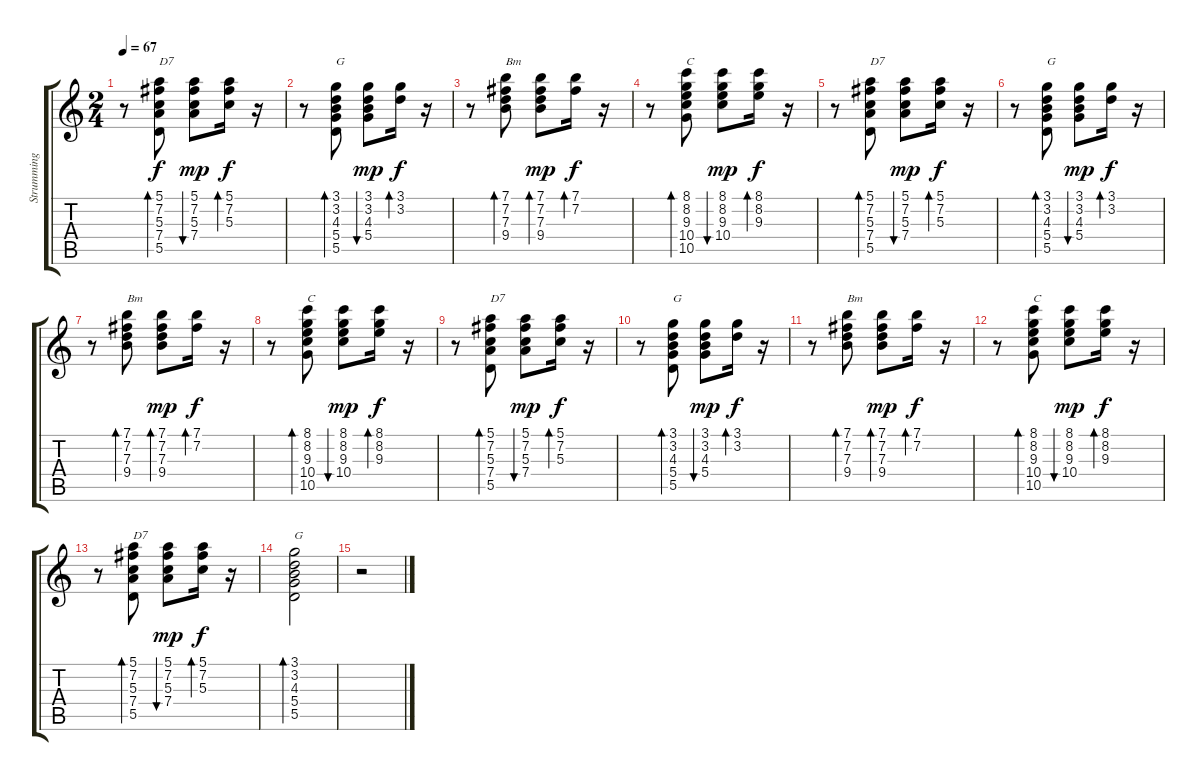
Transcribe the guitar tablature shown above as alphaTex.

\track ("Strumming" "Strumming") {instrument acousticguitarsteel}
\staff {score tabs}
\tuning (E4 B3 G3 D3 A2 E2) {hide}
\ts (2 4)
\tempo 67
\clef g2
\ks c
r.8{dy f} (5.1 7.2 5.3 7.4 5.5).8{bd 30 txt "D7"} (5.1 7.2 5.3 7.4).8{bu 30 dy mp} (5.1 7.2 5.3).16{bd 30 dy f} r.16 |
r.8 (3.1 3.2 4.3 5.4 5.5).8{bd 30 txt "G"} (3.1 3.2 4.3 5.4).8{bu 30 dy mp} (3.1 3.2).16{bd 30 dy f} r.16 |
r.8 (7.1 7.2 7.3 9.4).8{bd 30 txt "Bm"} (7.1 7.2 7.3 9.4).8{bd 30 dy mp} (7.1 7.2).16{bd 30 dy f} r.16 |
r.8 (8.1 8.2 9.3 10.4 10.5).8{bd 30 txt "C"} (8.1 8.2 9.3 10.4).8{bu 30 dy mp} (8.1 8.2 9.3).16{bd 30 dy f} r.16 |
r.8 (5.1 7.2 5.3 7.4 5.5).8{bd 30 txt "D7"} (5.1 7.2 5.3 7.4).8{bu 30 dy mp} (5.1 7.2 5.3).16{bd 30 dy f} r.16 |
r.8 (3.1 3.2 4.3 5.4 5.5).8{bd 30 txt "G"} (3.1 3.2 4.3 5.4).8{bu 30 dy mp} (3.1 3.2).16{bd 30 dy f} r.16 |
r.8 (7.1 7.2 7.3 9.4).8{bd 30 txt "Bm"} (7.1 7.2 7.3 9.4).8{bd 30 dy mp} (7.1 7.2).16{bd 30 dy f} r.16 |
r.8 (8.1 8.2 9.3 10.4 10.5).8{bd 30 txt "C"} (8.1 8.2 9.3 10.4).8{bu 30 dy mp} (8.1 8.2 9.3).16{bd 30 dy f} r.16 |
r.8 (5.1 7.2 5.3 7.4 5.5).8{bd 30 txt "D7"} (5.1 7.2 5.3 7.4).8{bu 30 dy mp} (5.1 7.2 5.3).16{bd 30 dy f} r.16 |
r.8 (3.1 3.2 4.3 5.4 5.5).8{bd 30 txt "G"} (3.1 3.2 4.3 5.4).8{bu 30 dy mp} (3.1 3.2).16{bd 30 dy f} r.16 |
r.8 (7.1 7.2 7.3 9.4).8{bd 30 txt "Bm"} (7.1 7.2 7.3 9.4).8{bd 30 dy mp} (7.1 7.2).16{bd 30 dy f} r.16 |
r.8 (8.1 8.2 9.3 10.4 10.5).8{bd 30 txt "C"} (8.1 8.2 9.3 10.4).8{bu 30 dy mp} (8.1 8.2 9.3).16{bd 30 dy f} r.16 |
r.8 (5.1 7.2 5.3 7.4 5.5).8{bd 30 txt "D7"} (5.1 7.2 5.3 7.4).8{bu 30 dy mp} (5.1 7.2 5.3).16{bd 30 dy f} r.16 |
(3.1 3.2 4.3 5.4 5.5).2{bd 30 txt "G"} |
r.2
